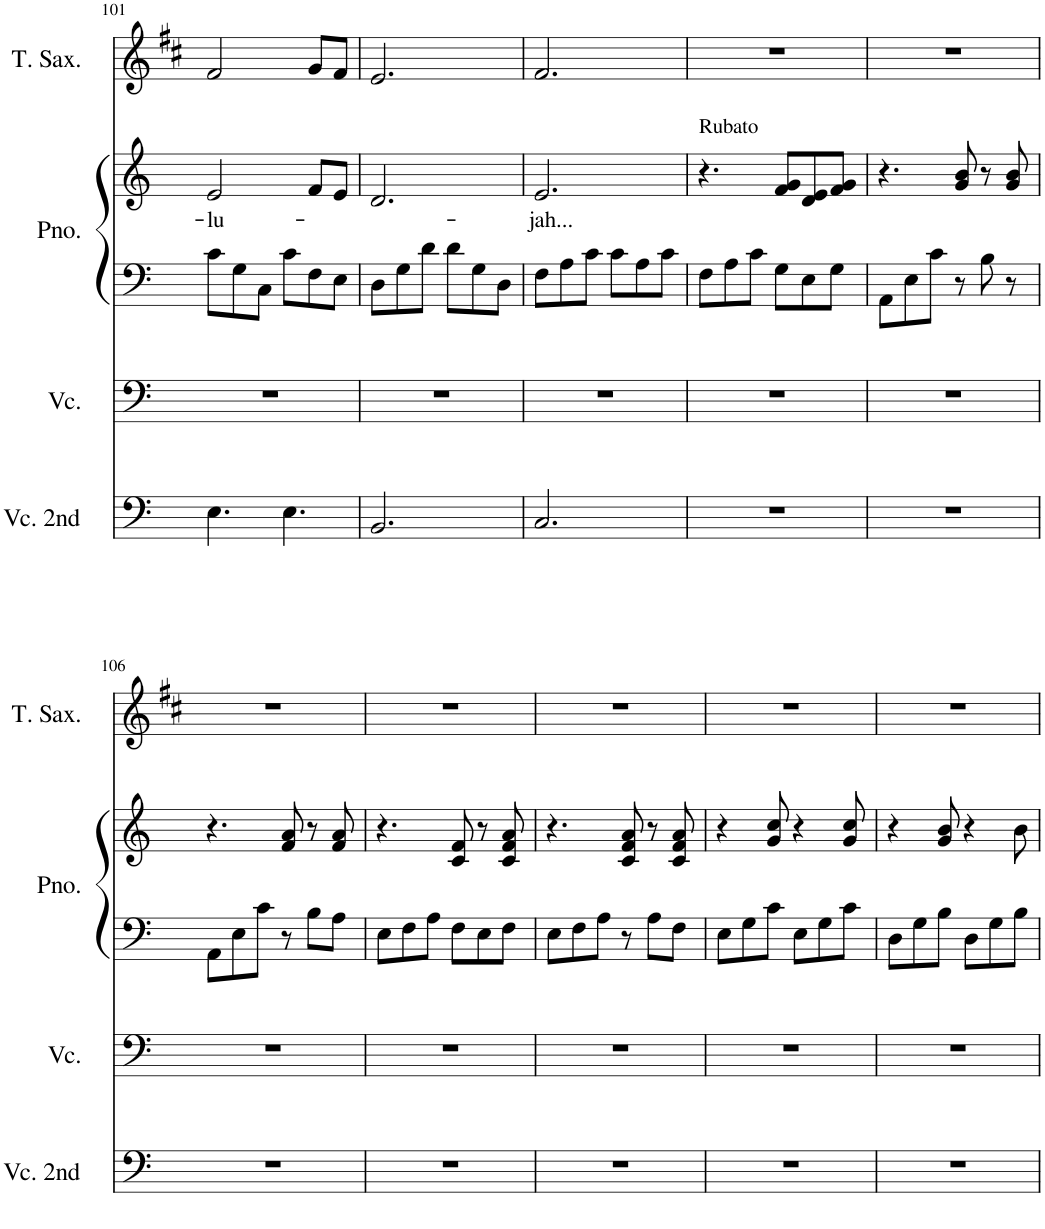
**kern	**kern	**kern	**kern	**text	**kern
*part4	*part3	*part2	*part2	*part2	*part1
*staff5	*staff4	*staff3	*staff2	*staff2	*staff1
*I"Violoncello 2nd time	*I"Violoncello 1st time	*I"Piano	*	*	*I"Tenor Saxophone
*I'Vc. 2nd	*I'Vc.	*I'Pno.	*	*	*I'T. Sax.
!!LO:PB:g=z
*clefF4	*clefF4	*clefF4	*clefG2	*	*clefG2
*	*	*	*	*	*Trd8c14
*k[]	*k[]	*k[]	*k[]	*	*k[f#c#]
*M6/8	*M6/8	*M6/8	*M6/8	*	*M6/8
=101	=101	=101	=101	=101	=101
!	!	!	!	!LO:LY:b	!
4.E\	2.r	8c\L	2e/	-lu-	2f#/
.	.	8G\	.	.	.
.	.	8C\J	.	.	.
4.E\	.	8c\L	.	.	.
.	.	8F\	8f/L	.	8g/L
.	.	8E\J	8e/J	.	8f#/J
=102	=102	=102	=102	=102	=102
2.BB/	2.r	8D\L	2.d/	.	2.e/
.	.	8G\	.	.	.
.	.	8d\J	.	.	.
.	.	8d\L	.	.	.
.	.	8G\	.	.	.
.	.	8D\J	.	.	.
=103	=103	=103	=103	=103	=103
!	!	!	!	!LO:LY:b	!
2.C/	2.r	8F\L	2.e/	-jah...	2.f#/
.	.	8A\	.	.	.
.	.	8c\J	.	.	.
.	.	8c\L	.	.	.
.	.	8A\	.	.	.
.	.	8c\J	.	.	.
=104	=104	=104	=104	=104	=104
!	!	!	!LO:TX:a:t=Rubato	!	!
2.r	2.r	8F\L	4.r	.	2.r
.	.	8A\	.	.	.
.	.	8c\J	.	.	.
.	.	8G\L	8f/ 8g/L	.	.
.	.	8E\	8d/ 8e/	.	.
.	.	8G\J	8f/ 8g/J	.	.
=105	=105	=105	=105	=105	=105
2.r	2.r	8AA\L	4.r	.	2.r
.	.	8E\	.	.	.
.	.	8c\J	.	.	.
.	.	8r	8g/ 8b/	.	.
.	.	8B\	8r	.	.
.	.	8r	8g/ 8b/	.	.
!!LO:LB:g=z
=106	=106	=106	=106	=106	=106
2.r	2.r	8AA\L	4.r	.	2.r
.	.	8E\	.	.	.
.	.	8c\J	.	.	.
.	.	8r	8f/ 8a/	.	.
.	.	8B\L	8r	.	.
.	.	8A\J	8f/ 8a/	.	.
=107	=107	=107	=107	=107	=107
2.r	2.r	8E\L	4.r	.	2.r
.	.	8F\	.	.	.
.	.	8A\J	.	.	.
.	.	8F\L	8c/ 8f/	.	.
.	.	8E\	8r	.	.
.	.	8F\J	8c/ 8f/ 8a/	.	.
=108	=108	=108	=108	=108	=108
2.r	2.r	8E\L	4.r	.	2.r
.	.	8F\	.	.	.
.	.	8A\J	.	.	.
.	.	8r	8c/ 8f/ 8a/	.	.
.	.	8A\L	8r	.	.
.	.	8F\J	8c/ 8f/ 8a/	.	.
=109	=109	=109	=109	=109	=109
2.r	2.r	8E\L	4r	.	2.r
.	.	8G\	.	.	.
.	.	8c\J	8g/ 8cc/	.	.
.	.	8E\L	4r	.	.
.	.	8G\	.	.	.
.	.	8c\J	8g/ 8cc/	.	.
=110	=110	=110	=110	=110	=110
2.r	2.r	8D\L	4r	.	2.r
.	.	8G\	.	.	.
.	.	8B\J	8g/ 8b/	.	.
.	.	8D\L	4r	.	.
.	.	8G\	.	.	.
.	.	8B\J	8b\	.	.
=	=	=	=	=	=
*-	*-	*-	*-	*-	*-
